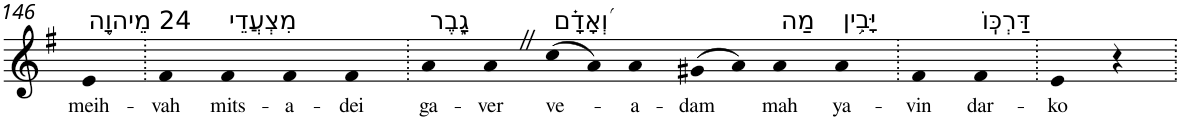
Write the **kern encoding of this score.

**kern	**text
*part1	*part1
*staff1	*staff1
*I"Piano	*
*I'Pno	*
!!LO:PB:g=z
*clefG2	*
*k[f#]	*
*G:	*
=146	=146
!LO:TX:a:t=24 מֵיהוָ֥ה	!
!	!LO:LY:b
4e	meih-
=147.	=147.
!	!LO:LY:b
4f#	-vah
!LO:TX:a:t=מִצְעֲדֵי	!
!	!LO:LY:b
4f#	mits-
!	!LO:LY:b
4f#	-a-
!	!LO:LY:b
4f#	-dei
=148.	=148.
!LO:TX:a:t=גָ֑בֶר	!
!	!LO:LY:b
4a	ga-
!	!LO:LY:b
4aZ	-ver
!LO:TX:a:t=וְ֝אָדָ֗ם	!
!	!LO:LY:b
(>8cc	ve-
8a)	.
!	!LO:LY:b
4a	-a-
!	!LO:LY:b
(>8g#X	-dam
8a)	.
!LO:TX:a:t=מַה	!
!	!LO:LY:b
4a	mah
!LO:TX:a:t=יָּבִ֥ין	!
!	!LO:LY:b
4a	ya-
=149.	=149.
!	!LO:LY:b
4f#	-vin
!LO:TX:a:t=דַּרְכּֽוֹ	!
!	!LO:LY:b
4f#	dar-
=150.	=150.
!	!LO:LY:b
4e	-ko
4r	.
=.	=.
*-	*-
